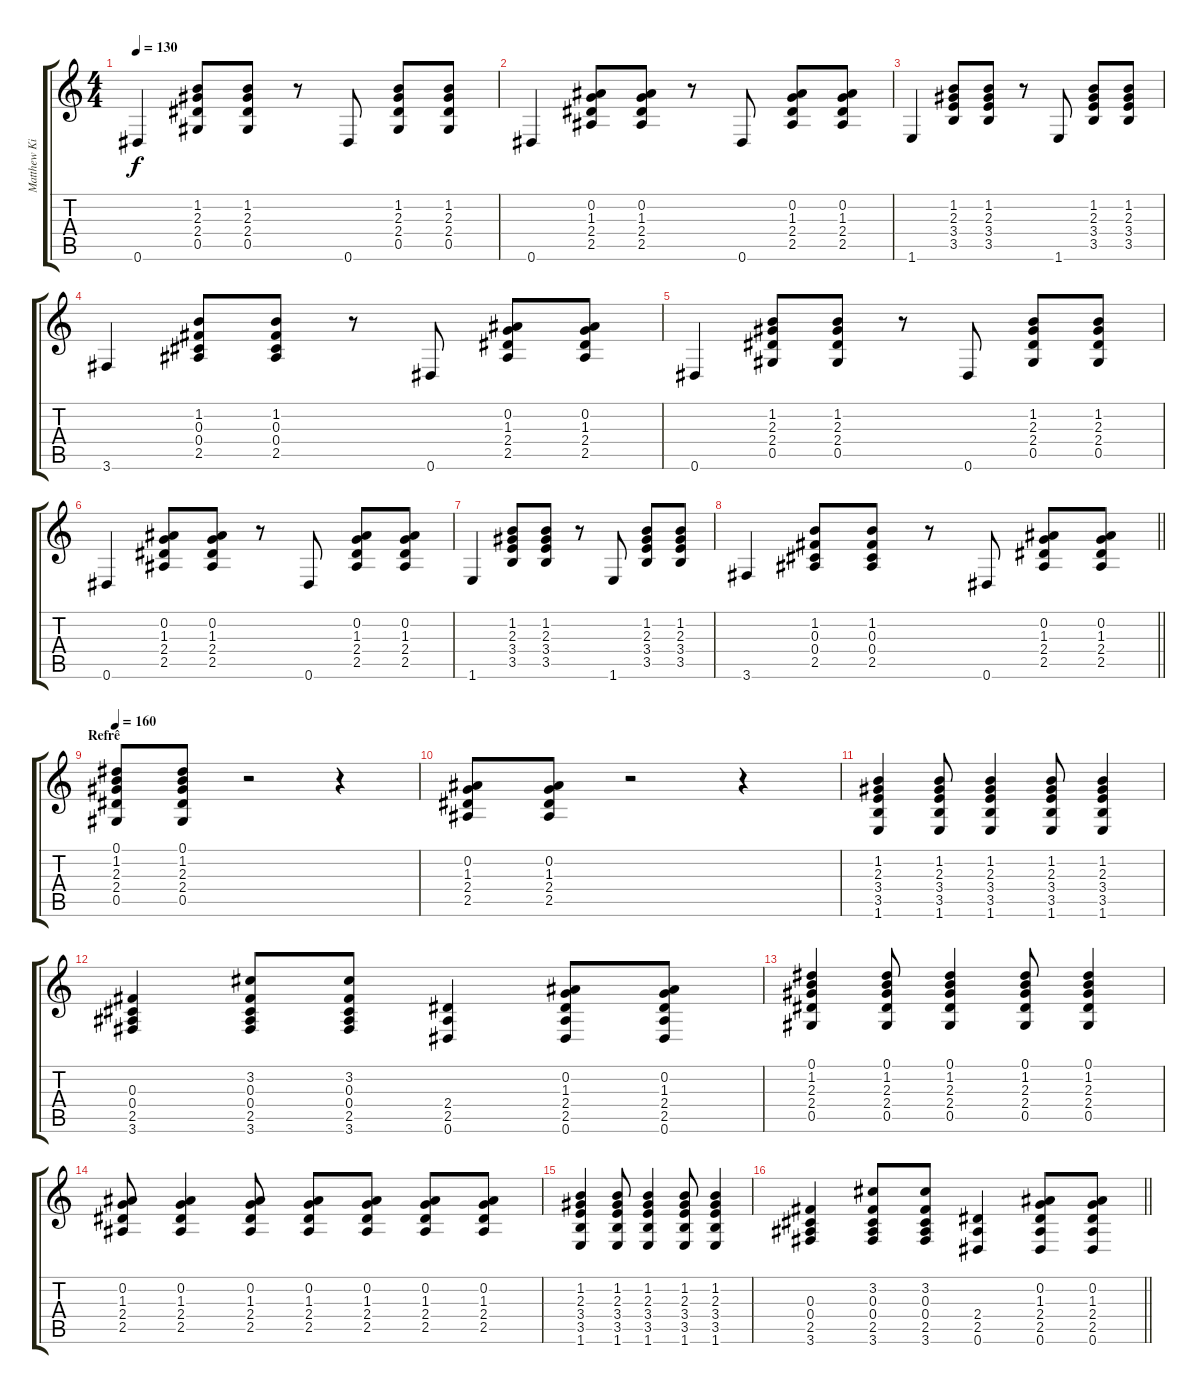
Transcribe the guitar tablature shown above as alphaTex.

\track ("Matthew Kiichi Heafy" "Matthew Ki") {instrument acousticguitarsteel}
\staff {score tabs}
\tuning (Eb4 Bb3 Gb3 Db3 Ab2 Eb2) {hide}
\ts (4 4)
\tempo 130
\clef g2
\ks c
0.6.4{dy f} (1.2 2.3 2.4 0.5).8 (1.2 2.3 2.4 0.5).8 r.8 0.6.8 (1.2 2.3 2.4 0.5).8 (1.2 2.3 2.4 0.5).8 |
0.6.4 (0.2 1.3 2.4 2.5).8 (0.2 1.3 2.4 2.5).8 r.8 0.6.8 (0.2 1.3 2.4 2.5).8 (0.2 1.3 2.4 2.5).8 |
1.6.4 (1.2 2.3 3.4 3.5).8 (1.2 2.3 3.4 3.5).8 r.8 1.6.8 (1.2 2.3 3.4 3.5).8 (1.2 2.3 3.4 3.5).8 |
3.6.4 (1.2 0.3 0.4 2.5).8 (1.2 0.3 0.4 2.5).8 r.8 0.6.8 (0.2 1.3 2.4 2.5).8 (0.2 1.3 2.4 2.5).8 |
0.6.4 (1.2 2.3 2.4 0.5).8 (1.2 2.3 2.4 0.5).8 r.8 0.6.8 (1.2 2.3 2.4 0.5).8 (1.2 2.3 2.4 0.5).8 |
0.6.4 (0.2 1.3 2.4 2.5).8 (0.2 1.3 2.4 2.5).8 r.8 0.6.8 (0.2 1.3 2.4 2.5).8 (0.2 1.3 2.4 2.5).8 |
1.6.4 (1.2 2.3 3.4 3.5).8 (1.2 2.3 3.4 3.5).8 r.8 1.6.8 (1.2 2.3 3.4 3.5).8 (1.2 2.3 3.4 3.5).8 |
\barLineRight lightlight
3.6.4 (1.2 0.3 0.4 2.5).8 (1.2 0.3 0.4 2.5).8 r.8 0.6.8 (0.2 1.3 2.4 2.5).8 (0.2 1.3 2.4 2.5).8 |
\section ("" "Refrê")
\tempo 160
(0.1 1.2 2.3 2.4 0.5).8 (0.1 1.2 2.3 2.4 0.5).8 r.2 r.4 |
(0.2 1.3 2.4 2.5).8 (0.2 1.3 2.4 2.5).8 r.2 r.4 |
(1.2 2.3 3.4 3.5 1.6).4 (1.2 2.3 3.4 3.5 1.6).8 (1.2 2.3 3.4 3.5 1.6).4 (1.2 2.3 3.4 3.5 1.6).8 (1.2 2.3 3.4 3.5 1.6).4 |
(0.3 0.4 2.5 3.6).4 (3.2 0.3 0.4 2.5 3.6).8 (3.2 0.3 0.4 2.5 3.6).8 (2.4 2.5 0.6).4 (0.2 1.3 2.4 2.5 0.6).8 (0.2 1.3 2.4 2.5 0.6).8 |
(0.1 1.2 2.3 2.4 0.5).4 (0.1 1.2 2.3 2.4 0.5).8 (0.1 1.2 2.3 2.4 0.5).4 (0.1 1.2 2.3 2.4 0.5).8 (0.1 1.2 2.3 2.4 0.5).4 |
(0.2 1.3 2.4 2.5).8 (0.2 1.3 2.4 2.5).4 (0.2 1.3 2.4 2.5).8 (0.2 1.3 2.4 2.5).8 (0.2 1.3 2.4 2.5).8 (0.2 1.3 2.4 2.5).8 (0.2 1.3 2.4 2.5).8 |
(1.2 2.3 3.4 3.5 1.6).4 (1.2 2.3 3.4 3.5 1.6).8 (1.2 2.3 3.4 3.5 1.6).4 (1.2 2.3 3.4 3.5 1.6).8 (1.2 2.3 3.4 3.5 1.6).4 |
\barLineRight lightlight
(0.3 0.4 2.5 3.6).4 (3.2 0.3 0.4 2.5 3.6).8 (3.2 0.3 0.4 2.5 3.6).8 (2.4 2.5 0.6).4 (0.2 1.3 2.4 2.5 0.6).8 (0.2 1.3 2.4 2.5 0.6).8
